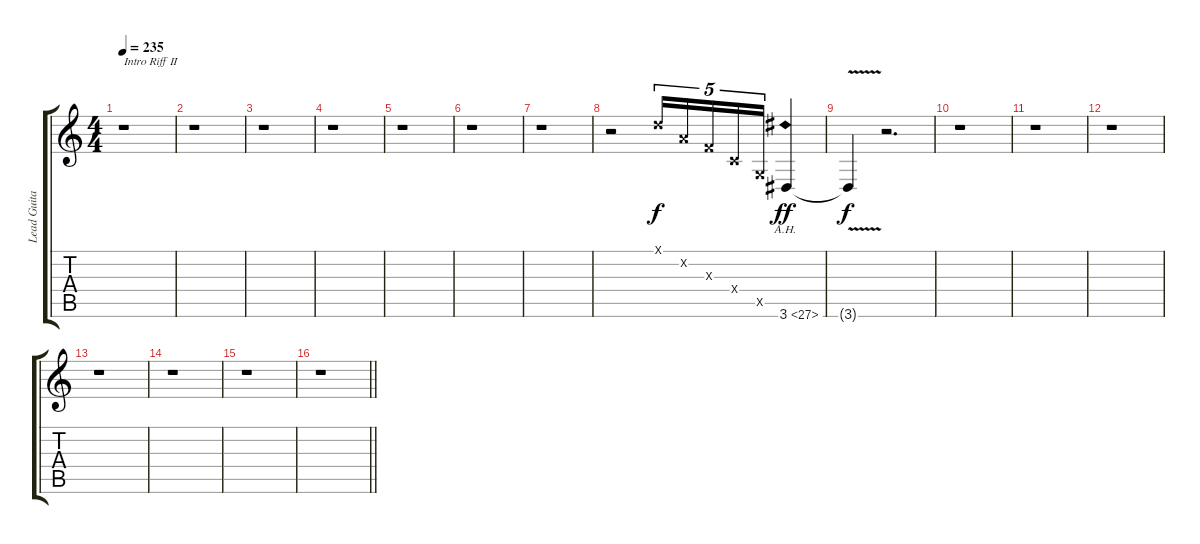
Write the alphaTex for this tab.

\track ("Lead Guitar I" "Lead Guita") {instrument distortionguitar}
\staff {score tabs}
\tuning (D4 A3 F3 C3 G2 C2) {hide}
\ts (4 4)
\tempo 235
\clef g2
\ks c
r.1{txt "Intro Riff II" dy f} |
r.1 |
r.1 |
r.1 |
r.1 |
r.1 |
r.1 |
r.2 0.1{x}.16{tu (5 4) volume 16 balance 8 instrument distortionguitar} 0.2{x}.16{tu (5 4)} 0.3{x}.16{tu (5 4)} 0.4{x}.16{tu (5 4)} 0.5{x}.16{tu (5 4)} 3.6{ah 24}.4{dy ff volume 10 instrument guitarharmonics} |
3.6{v t}.4{dy f instrument guitarharmonics} r.2{d} |
r.1 |
r.1 |
r.1 |
r.1 |
r.1 |
r.1 |
\barLineRight lightlight
r.1
